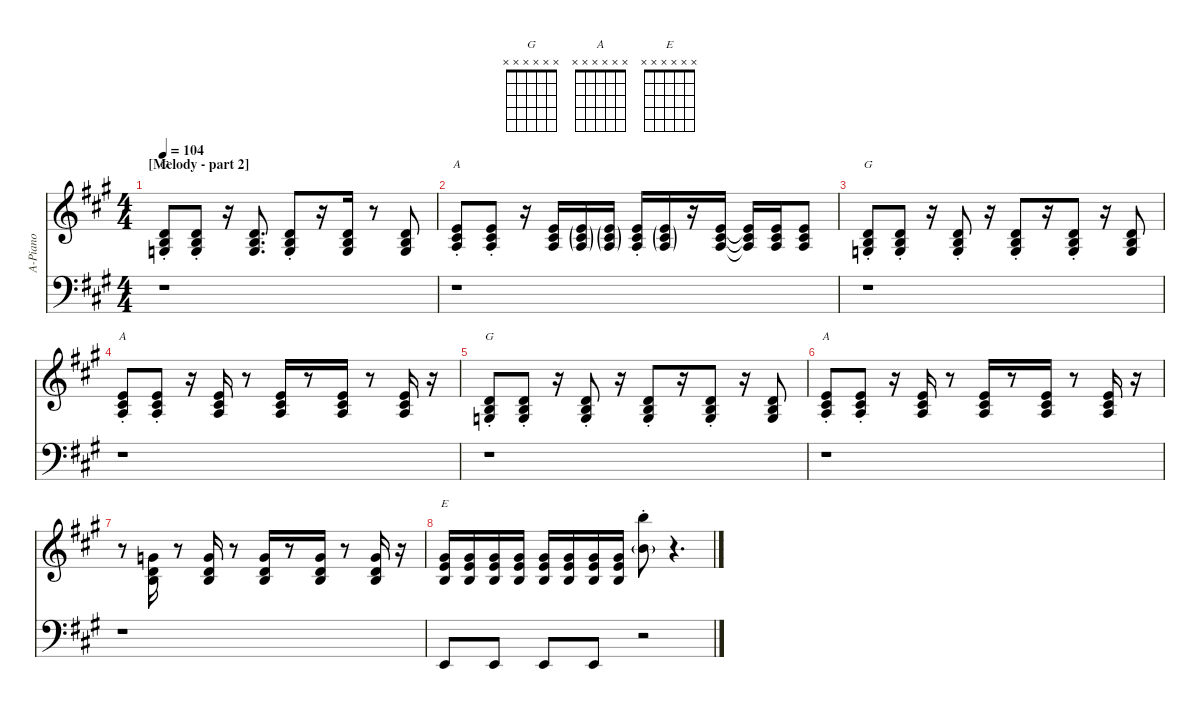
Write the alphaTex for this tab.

\hideDynamics
\bracketExtendMode nobrackets
\otherSystemsTrackNameOrientation horizontal
\track ("Acoustic Piano" "A-Piano") {defaultSystemsLayout 4 instrument acousticgrandpiano}
\staff {score}
\tuning (E4 B3 G3 D3 A2 E2)
\chord ("G" x x x x x x)
\chord ("A" x x x x x x)
\chord ("E" x x x x x x)
\ts (4 4)
\section ("" "[Melody - part 2]")
\tempo 104
\clef g2
\ks a
(12.4{st acc forcenatural} 0.2{st acc forcenatural} 0.3{st acc forcenatural}).8{ch "G" dy p beam Up} (12.4{st acc forcenatural} 0.2{st acc forcenatural} 0.3{st acc forcenatural}).8{beam Up} r.16{beam Up} (12.4{acc forcenatural} 0.2{acc forcenatural} 0.3{acc forcenatural}).8{d beam Up} (12.4{st acc forcenatural} 0.2{st acc forcenatural} 0.3{st acc forcenatural}).8{beam Up} r.16{beam Up} (12.4{acc forcenatural} 0.2{acc forcenatural} 0.3{acc forcenatural}).16{beam Up} r.8{beam Up} (3.2{acc forcenatural} 4.3{acc forcenatural} 5.4{acc forcenatural}).8{beam Up} |
(5.2{st acc forcenatural} 6.3{st acc #} 7.4{st acc forcenatural}).8{ch "A" beam Up} (5.2{st acc forcenatural} 6.3{st acc #} 7.4{st acc forcenatural}).8{beam Up} r.16{beam Up} (0.1{acc forcenatural} 2.2{acc #} 2.3{acc forcenatural}).16{beam Up} (0.1{g acc forcenatural} 2.2{g acc #} 2.3{g acc forcenatural}).16{beam Up} (0.1{g acc forcenatural} 2.2{g acc #} 2.3{g acc forcenatural}).16{beam Up} (0.1{st acc forcenatural} 2.2{st acc #} 2.3{st acc forcenatural}).16{beam Up} (0.1{g acc forcenatural} 2.2{g acc #} 2.3{g acc forcenatural}).16{beam Up} r.16{beam Up} (0.1{acc forcenatural} 2.2{acc #} 2.3{acc forcenatural}).16{beam Up} (0.1{t acc forcenatural} 2.2{t acc #} 2.3{t acc forcenatural}).16{beam Up} (0.1{acc forcenatural} 2.2{acc #} 2.3{acc forcenatural}).16{beam Up} (0.1{acc forcenatural} 2.2{acc #} 2.3{acc forcenatural}).8{beam Up} |
(12.4{st acc forcenatural} 0.2{st acc forcenatural} 0.3{st acc forcenatural}).8{ch "G" beam Up} (12.4{st acc forcenatural} 0.2{st acc forcenatural} 0.3{st acc forcenatural}).8{beam Up} r.16{beam Up} (12.4{st acc forcenatural} 0.2{st acc forcenatural} 0.3{st acc forcenatural}).8{beam Up} r.16{beam Up} (12.4{st acc forcenatural} 0.2{st acc forcenatural} 0.3{st acc forcenatural}).8{beam Up} r.16{beam Up} (12.4{st acc forcenatural} 0.2{st acc forcenatural} 0.3{st acc forcenatural}).8{beam Up} r.16{beam Up} (3.2{acc forcenatural} 4.3{acc forcenatural} 5.4{acc forcenatural}).8{beam Up} |
(5.2{st acc forcenatural} 6.3{st acc #} 7.4{st acc forcenatural}).8{ch "A" beam Up} (5.2{st acc forcenatural} 6.3{st acc #} 7.4{st acc forcenatural}).8{beam Up} r.16{beam Up} (0.1{acc forcenatural} 2.2{acc #} 2.3{acc forcenatural}).16{beam Up} r.8{beam Up} (0.1{acc forcenatural} 2.2{acc #} 2.3{acc forcenatural}).16{beam Up} r.8{beam Up} (0.1{acc forcenatural} 2.2{acc #} 2.3{acc forcenatural}).16{beam Up} r.8{beam Up} (0.1{acc forcenatural} 2.2{acc #} 2.3{acc forcenatural}).16{beam Up} r.16{beam Up} |
(12.4{st acc forcenatural} 0.2{st acc forcenatural} 0.3{st acc forcenatural}).8{ch "G" beam Up} (12.4{st acc forcenatural} 0.2{st acc forcenatural} 0.3{st acc forcenatural}).8{beam Up} r.16{beam Up} (12.4{st acc forcenatural} 0.2{st acc forcenatural} 0.3{st acc forcenatural}).8{beam Up} r.16{beam Up} (12.4{st acc forcenatural} 0.2{st acc forcenatural} 0.3{st acc forcenatural}).8{beam Up} r.16{beam Up} (12.4{st acc forcenatural} 0.2{st acc forcenatural} 0.3{st acc forcenatural}).8{beam Up} r.16{beam Up} (3.2{acc forcenatural} 4.3{acc forcenatural} 5.4{acc forcenatural}).8{beam Up} |
(5.2{st acc forcenatural} 6.3{st acc #} 7.4{st acc forcenatural}).8{ch "A" beam Up} (5.2{st acc forcenatural} 6.3{st acc #} 7.4{st acc forcenatural}).8{beam Up} r.16{beam Up} (0.1{acc forcenatural} 2.2{acc #} 2.3{acc forcenatural}).16{beam Up} r.8{beam Up} (0.1{acc forcenatural} 2.2{acc #} 2.3{acc forcenatural}).16{beam Up} r.8{beam Up} (0.1{acc forcenatural} 2.2{acc #} 2.3{acc forcenatural}).16{beam Up} r.8{beam Up} (0.1{acc forcenatural} 2.2{acc #} 2.3{acc forcenatural}).16{beam Up} r.16{beam Up} |
r.8{beam Down} (12.3{acc forcenatural} 12.4{acc forcenatural} 0.2{acc forcenatural}).16{beam Up} r.8{beam Up} (12.3{acc forcenatural} 12.4{acc forcenatural} 0.2{acc forcenatural}).16{beam Up} r.8{beam Up} (12.3{acc forcenatural} 12.4{acc forcenatural} 0.2{acc forcenatural}).16{beam Up} r.8{beam Up} (12.3{acc forcenatural} 12.4{acc forcenatural} 0.2{acc forcenatural}).16{beam Up} r.8{beam Up} (12.3{acc forcenatural} 12.4{acc forcenatural} 0.2{acc forcenatural}).16{beam Up} r.16{beam Up} |
(13.3{acc #} 0.1{acc forcenatural} 0.2{acc forcenatural}).16{ch "E" beam Up} (13.3{acc #} 0.1{acc forcenatural} 0.2{acc forcenatural}).16{beam Up} (13.3{acc #} 0.1{acc forcenatural} 0.2{acc forcenatural}).16{beam Up} (13.3{acc #} 0.1{acc forcenatural} 0.2{acc forcenatural}).16{beam Up} (13.3{acc #} 0.1{acc forcenatural} 0.2{acc forcenatural}).16{beam Up} (13.3{acc #} 0.1{acc forcenatural} 0.2{acc forcenatural}).16{beam Up} (13.3{acc #} 0.1{acc forcenatural} 0.2{acc forcenatural}).16{beam Up} (13.3{acc #} 0.1{acc forcenatural} 0.2{acc forcenatural}).16{beam Up} (19.1{st acc forcenatural} 16.3{g acc forcenatural}).8{beam Down} r.4{d beam Down}
\staff {score}
\tuning (E4 B3 G3 D3 A2 E2)
\clef f4
\ottava regular
\simile none
\ks a
r.1{dy mf beam Down} |
r.1{beam Down} |
r.1{beam Down} |
r.1{beam Down} |
r.1{beam Down} |
r.1{beam Down} |
r.1{beam Down} |
0.6{acc forcenatural}.8{dy mp beam Up} 0.6{acc forcenatural}.8{beam Up} 0.6{acc forcenatural}.8{beam Up} 0.6{acc forcenatural}.8{beam Up} r.2{beam Up}
